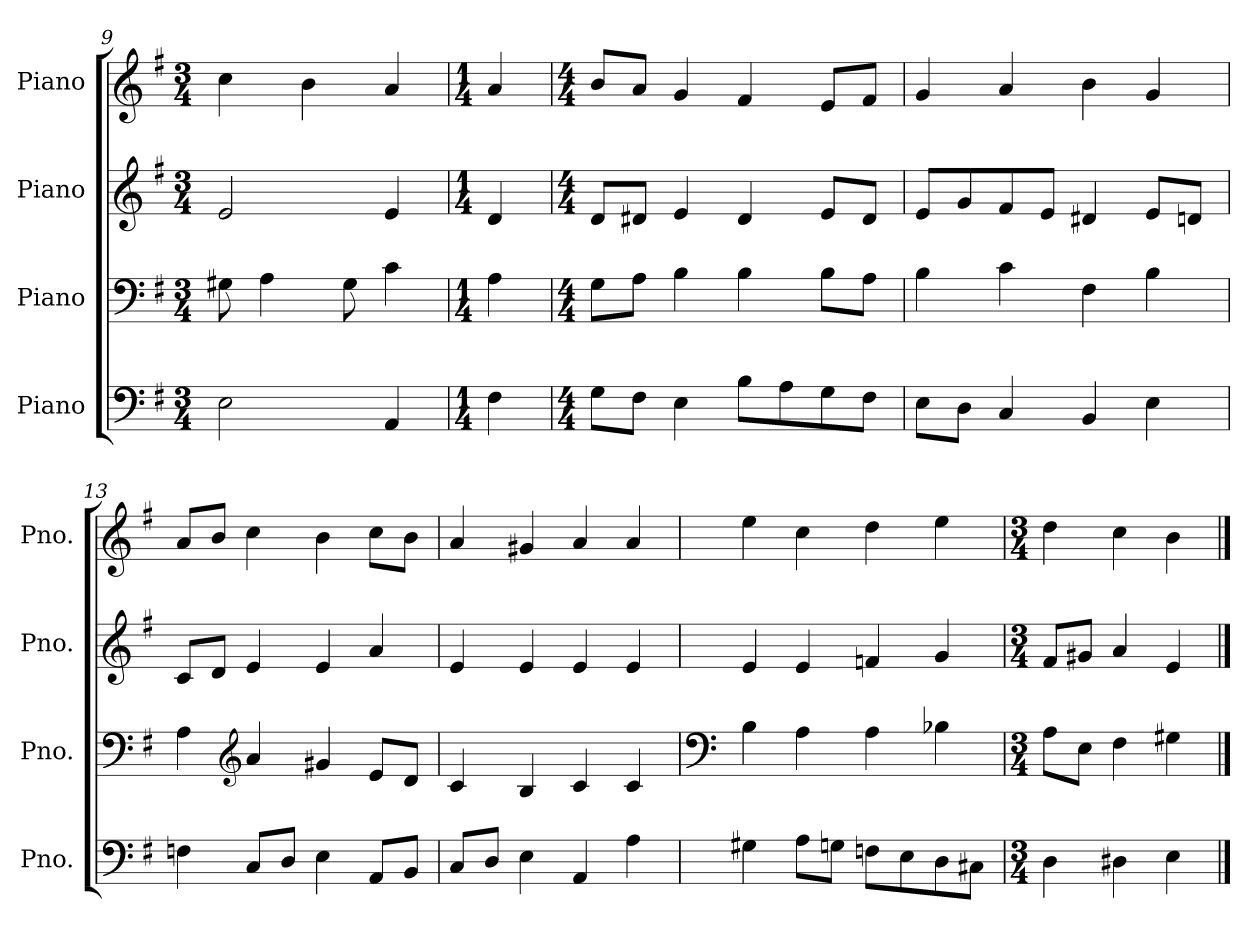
**kern	**kern	**kern	**kern
*part4	*part3	*part2	*part1
*staff4	*staff3	*staff2	*staff1
*I"Piano	*I"Piano	*I"Piano	*I"Piano
*I'Pno.	*I'Pno.	*I'Pno.	*I'Pno.
*clefF4	*clefF4	*clefG2	*clefG2
*k[f#]	*k[f#]	*k[f#]	*k[f#]
*M3/4	*M3/4	*M3/4	*M3/4
=9	=9	=9	=9
2E\	8G#X\	2e/	4cc\
.	4A\	.	.
.	.	.	4b\
.	8G#\	.	.
4AA/	4c\	4e/	4a/
=10	=10	=10	=10
*M1/4	*M1/4	*M1/4	*M1/4
4F#\	4A\	4d/	4a/
!!LO:LB:g=z
=11	=11	=11	=11
*M4/4	*M4/4	*M4/4	*M4/4
8G\L	8G\L	8d/L	8b/L
8F#\J	8A\J	8d#X/J	8a/J
4E\	4B\	4e/	4g/
8B\L	4B\	4d#/	4f#/
8A\	.	.	.
8G\	8B\L	8e/L	8e/L
8F#\J	8A\J	8d#/J	8f#/J
=12	=12	=12	=12
8E\L	4B\	8e/L	4g/
8D\J	.	8g/	.
4C/	4c\	8f#/	4a/
.	.	8e/J	.
4BB/	4F#\	4d#X/	4b\
4E\	4B\	8e/L	4g/
.	.	8dn/J	.
=13	=13	=13	=13
4Fn\	4A\	8c/L	8a/L
.	.	8d/J	8b/J
*	*clefG2	*	*
8C/L	4a/	4e/	4cc\
8D/J	.	.	.
4E\	4g#X/	4e/	4b\
8AA/L	8e/L	4a/	8cc\L
8BB/J	8d/J	.	8b\J
=14	=14	=14	=14
8C/L	4c/	4e/	4a/
8D/J	.	.	.
4E\	4B/	4e/	4g#X/
4AA/	4c/	4e/	4a/
4A\	4c/	4e/	4a/
=15	=15	=15	=15
*	*clefF4	*	*
4G#X\	4B\	4e/	4ee\
8A\L	4A\	4e/	4cc\
8Gn\J	.	.	.
8Fn\L	4A\	4fn/	4dd\
8E\	.	.	.
8D\	4B-X\	4g/	4ee\
8C#X\J	.	.	.
!!LO:PB:g=z
=16	=16	=16	=16
*M3/4	*M3/4	*M3/4	*M3/4
4D\	8A\L	8f#/L	4dd\
.	8E\J	8g#X/J	.
4D#X\	4F#\	4a/	4cc\
4E\	4G#X\	4e/	4b\
==	==	==	==
*-	*-	*-	*-
